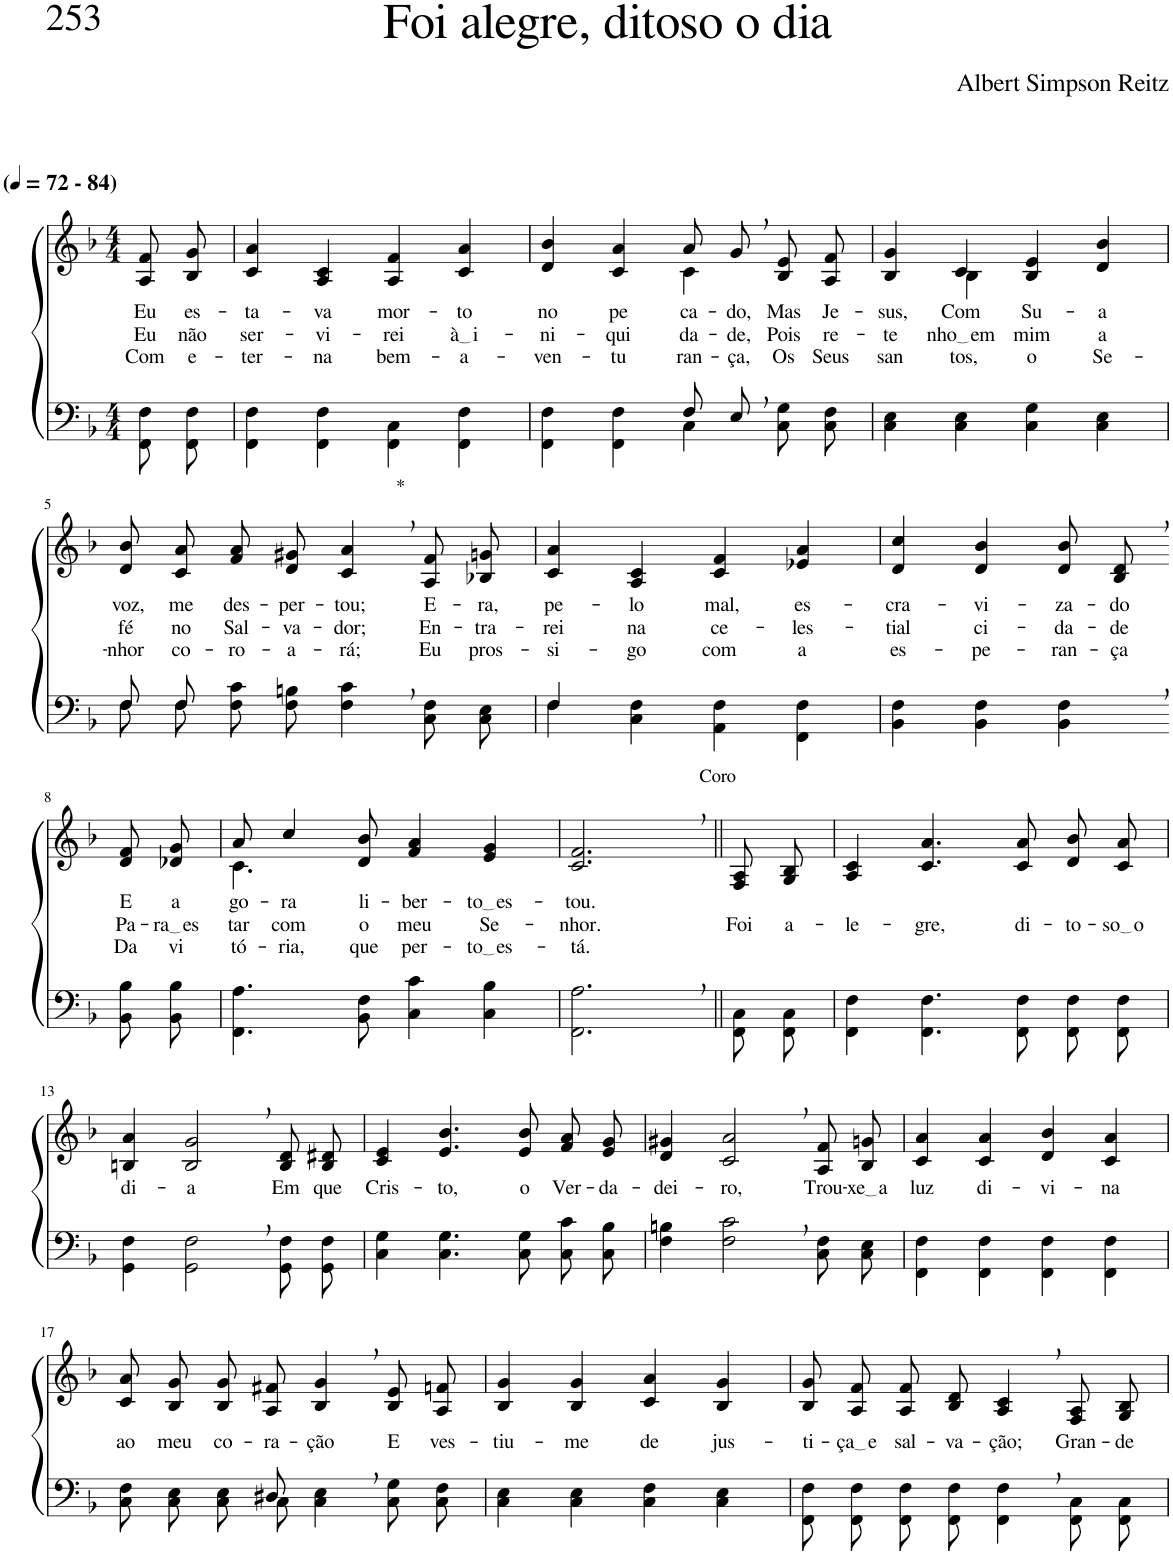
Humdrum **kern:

**kern	**kern	**text	**text	**text
*part2	*part1	*part1	*part1	*part1
*staff2	*staff1	*staff1	*staff1	*staff1
*I"Parte III e IV	*I"Parte I e II	*	*	*
*clefF4	*clefG2	*	*	*
*Trd-1c-2	*Trd-1c-2	*	*	*
*k[b-]	*k[b-]	*	*	*
*M4/4	*M4/4	*	*	*
*MM72	*MM72	*	*	*
=1	=1	=1	=1	=1
!	!LO:TX:a:B:t=(	!	!	!
!	!LO:TX:a:B:t=- 84)	!	!	!
!	!	!LO:LY:b	!LO:LY:b	!LO:LY:b
8FF/ 8F/L	8A/ 8f/L	Eu	Eu	Com
!	!	!LO:LY:b	!LO:LY:b	!LO:LY:b
8FF/ 8F/J	8B-/ 8g/J	es-	não	e-
=2	=2	=2	=2	=2
!	!	!LO:LY:b	!LO:LY:b	!LO:LY:b
4FF\ 4F\	4c/ 4a/	-ta-	ser-	-ter-
!	!	!LO:LY:b	!LO:LY:b	!LO:LY:b
4FF\ 4F\	4A/ 4c/	-va	-vi-	-na
!	!	!LO:LY:b	!LO:LY:b	!LO:LY:b
4FF\ 4C\	4A/ 4f/	mor-	-rei	bem-
!	!	!LO:LY:b	!LO:LY:b	!LO:LY:b
4FF\ 4F\	4c/ 4a/	-to	à i	-a-
=3	=3	=3	=3	=3
*^	*	*	*	*
!	!	!	!LO:LY:b	!LO:LY:b	!LO:LY:b
*	*	*^	*	*	*
2ryy	4FF\ 4F\	4d/ 4b-/	2ryy	no	-ni-	-ven-
!	!	!	!	!LO:LY:b	!LO:LY:b	!LO:LY:b
.	4FF\ 4F\	4c/ 4a/	.	pe-	-qui-	-tu-
!	!	!	!	!LO:LY:b	!LO:LY:b	!LO:LY:b
8F/L	4C\	8a/L	4c\	-ca-	-da-	-ran-
!	!	!	!	!LO:LY:b	!LO:LY:b	!LO:LY:b
8E,/J	.	8g,/J	.	-do,	-de,	-ça,
!	!	!	!	!LO:LY:b	!LO:LY:b	!LO:LY:b
4ryy	8C\ 8G\L	8B-/ 8e/L	4ryy	Mas	Pois	Os
!	!	!	!	!LO:LY:b	!LO:LY:b	!LO:LY:b
.	8C\ 8F\J	8A/ 8f/J	.	Je-	re-	Seus
=4	=4	=4	=4	=4	=4	=4
!	!	!	!	!LO:LY:b	!LO:LY:b	!LO:LY:b
*v	*v	*	*	*	*	*
4C\ 4E\	4B-/ 4g/	4ryy	-sus,	-te-	san-
!	!	!	!LO:LY:b	!LO:LY:b	!LO:LY:b
4C\ 4E\	4c/	4B-\	Com	nho em	-tos,
!	!	!	!LO:LY:b	!LO:LY:b	!LO:LY:b
4C\ 4G\	4B-/ 4e/	2ryy	Su-	-mim	o
!	!	!	!LO:LY:b	!LO:LY:b	!LO:LY:b
4C\ 4E\	4d/ 4b-/	.	-a	a	Se-
*	*v	*v	*	*	*
!!LO:LB:g=z
=5	=5	=5	=5	=5
*^	*	*	*	*
!	!	!	!LO:LY:b	!LO:LY:b	!LO:LY:b
8F\L	8F/L	8d/ 8b-/L	voz,	fé	-nhor
!	!	!	!LO:LY:b	!LO:LY:b	!LO:LY:b
8F\J	8F/J	8c/ 8a/J	me	no	co-
!	!	!	!LO:LY:b	!LO:LY:b	!LO:LY:b
8F\ 8c\L	2.ryy	8f/ 8a/L	des-	Sal-	-ro-
!	!	!	!LO:LY:b	!LO:LY:b	!LO:LY:b
8F\ 8Bn\J	.	8d/ 8g#X/J	-per-	-va-	-a-
!	!	!LO:TX:a:t=*	!	!	!
!	!	!	!LO:LY:b	!LO:LY:b	!LO:LY:b
4F\, 4c\,	.	4c/, 4a/,	-tou;	-dor;	-rá;
!	!	!	!LO:LY:b	!LO:LY:b	!LO:LY:b
8C\ 8F\L	.	8A/ 8f/L	E-	En-	Eu
!	!	!	!LO:LY:b	!LO:LY:b	!LO:LY:b
8C\ 8E\J	.	8B-X/ 8gn/J	-ra,	-tra-	pros-
=6	=6	=6	=6	=6	=6
!	!	!	!LO:LY:b	!LO:LY:b	!LO:LY:b
4F/	4F\	4c/ 4a/	pe-	-rei	-si-
!	!	!	!LO:LY:b	!LO:LY:b	!LO:LY:b
2.ryy	4C\ 4F\	4A/ 4c/	-lo	na	-go
!	!	!	!LO:LY:b	!LO:LY:b	!LO:LY:b
.	4AA\ 4F\	4c/ 4f/	mal,	ce-	com
!	!	!	!LO:LY:b	!LO:LY:b	!LO:LY:b
.	4FF\ 4F\	4e-X/ 4a/	es-	-les-	a
=7	=7	=7	=7	=7	=7
!	!	!	!LO:LY:b	!LO:LY:b	!LO:LY:b
*v	*v	*	*	*	*
4BB-\ 4F\	4d/ 4cc/	-cra-	-tial	es-
!	!	!LO:LY:b	!LO:LY:b	!LO:LY:b
4BB-\ 4F\	4d/ 4b-/	-vi-	ci-	-pe-
!	!	!LO:LY:b	!LO:LY:b	!LO:LY:b
4BB-\, 4F\,	8d/ 8b-/L	-za-	-da-	-ran-
!	!	!LO:LY:b	!LO:LY:b	!LO:LY:b
.	8B-,/ 8d,/J	-do	-de	-ça
!!LO:LB:g=z
=8-	=8-	=8-	=8-	=8-
!	!	!LO:LY:b	!LO:LY:b	!LO:LY:b
8BB-\ 8B-\L	8d/ 8f/L	E	Pa-	Da
!	!	!LO:LY:b	!LO:LY:b	!LO:LY:b
8BB-\ 8B-\J	8d-X/ 8g/J	a-	ra es	vi-
=9	=9	=9	=9	=9
*	*^	*	*	*
!	!	!	!LO:LY:b	!LO:LY:b	!LO:LY:b
4.FF\ 4.A\	8a/	4.c\	-go-	tar	-tó-
!	!	!	!LO:LY:b	!LO:LY:b	!LO:LY:b
.	4cc/	.	-ra	com	ria,
!	!	!	!LO:LY:b	!LO:LY:b	!LO:LY:b
8BB-\ 8F\	8d/ 8b-/	2ryy	li-	o	que
!	!	!	!LO:LY:b	!LO:LY:b	!LO:LY:b
4C\ 4c\	4f/ 4a/	.	-ber-	meu	per-
!	!	!	!LO:LY:b	!LO:LY:b	!LO:LY:b
4C\ 4B-\	4e/ 4g/	.	to es	Se-	to es
.	.	8ryy	.	.	.
=10	=10	=10	=10	=10	=10
!	!LO:TX:a:t=Coro	!	!	!	!
!	!	!	!LO:LY:b	!LO:LY:b	!LO:LY:b
*	*v	*v	*	*	*
2.FF\, 2.A\,	2.c/, 2.f/,	-tou.	-nhor.	-tá.
=11||	=11||	=11||	=11||	=11||
!	!	!	!LO:LY:b	!
8FF/ 8C/L	8F/ 8A/L	.	Foi	.
!	!	!	!LO:LY:b	!
8FF/ 8C/J	8G/ 8B-/J	.	a-	.
=12	=12	=12	=12	=12
!	!	!	!LO:LY:b	!
4FF\ 4F\	4A/ 4c/	.	-le-	.
!	!	!	!LO:LY:b	!
4.FF\ 4.F\	4.c/ 4.a/	.	-gre,	.
!	!	!	!LO:LY:b	!
8FF\ 8F\	8c/ 8a/	.	di-	.
!	!	!	!LO:LY:b	!
8FF/ 8F/L	8d/ 8b-/L	.	-to-	.
!	!	!	!LO:LY:b	!
8FF/ 8F/J	8c/ 8a/J	.	so o	.
!!LO:LB:g=z
=13	=13	=13	=13	=13
!	!	!LO:LY:b	!	!
4GG\ 4F\	4Bn/ 4a/	di-	.	.
!	!	!LO:LY:b	!	!
2GG\, 2F\,	2B/, 2g/,	-a	.	.
!	!	!LO:LY:b	!	!
8GG/ 8F/L	8B/ 8d/L	Em	.	.
!	!	!LO:LY:b	!	!
8GG/ 8F/J	8B/ 8d#X/J	que	.	.
=14	=14	=14	=14	=14
!	!	!LO:LY:b	!	!
4C\ 4G\	4c/ 4e/	Cris-	.	.
!	!	!LO:LY:b	!	!
4.C\ 4.G\	4.e/ 4.b-/	-to,	.	.
!	!	!LO:LY:b	!	!
8C\ 8G\	8e/ 8b-/	o	.	.
!	!	!LO:LY:b	!	!
8C\ 8c\L	8f/ 8a/L	Ver-	.	.
!	!	!LO:LY:b	!	!
8C\ 8B-\J	8e/ 8g/J	-da-	.	.
=15	=15	=15	=15	=15
!	!	!LO:LY:b	!	!
4F\ 4Bn\	4d/ 4g#X/	-dei-	.	.
!	!	!LO:LY:b	!	!
2F\, 2c\,	2c/, 2a/,	-ro,	.	.
!	!	!LO:LY:b	!	!
8C\ 8F\L	8A/ 8f/L	Trou-	.	.
!	!	!LO:LY:b	!	!
8C\ 8E\J	8B-/ 8gn/J	xe a	.	.
=16	=16	=16	=16	=16
!	!	!LO:LY:b	!	!
4FF\ 4F\	4c/ 4a/	luz	.	.
!	!	!LO:LY:b	!	!
4FF\ 4F\	4c/ 4a/	di-	.	.
!	!	!LO:LY:b	!	!
4FF\ 4F\	4d/ 4b-/	-vi-	.	.
!	!	!LO:LY:b	!	!
4FF\ 4F\	4c/ 4a/	-na	.	.
!!LO:LB:g=z
=17	=17	=17	=17	=17
*^	*	*	*	*
!	!	!	!LO:LY:b	!	!
8C\ 8F\L	4.ryy	8c/ 8a/L	ao	.	.
!	!	!	!LO:LY:b	!	!
8C\ 8E\J	.	8B-/ 8g/J	meu	.	.
!	!	!	!LO:LY:b	!	!
8C/ 8E/L	.	8B-/ 8g/L	co-	.	.
!	!	!	!LO:LY:b	!	!
8C/J	8D#X/	8A/ 8f#X/J	-ra-	.	.
!	!	!	!LO:LY:b	!	!
4C\, 4E\,	2ryy	4B-/, 4g/,	-ção	.	.
!	!	!	!LO:LY:b	!	!
8C\ 8G\L	.	8B-/ 8e/L	E	.	.
!	!	!	!LO:LY:b	!	!
8C\ 8F\J	.	8A/ 8fn/J	ves-	.	.
*v	*v	*	*	*	*
=18	=18	=18	=18	=18
!	!	!LO:LY:b	!	!
4C\ 4E\	4B-/ 4g/	-tiu-	.	.
!	!	!LO:LY:b	!	!
4C\ 4E\	4B-/ 4g/	-me	.	.
!	!	!LO:LY:b	!	!
4C\ 4F\	4c/ 4a/	de	.	.
!	!	!LO:LY:b	!	!
4C\ 4E\	4B-/ 4g/	jus-	.	.
=19	=19	=19	=19	=19
!	!	!LO:LY:b	!	!
8FF/ 8F/L	8B-/ 8g/L	-ti-	.	.
!	!	!LO:LY:b	!	!
8FF/ 8F/J	8A/ 8f/J	ça e	.	.
!	!	!LO:LY:b	!	!
8FF/ 8F/L	8A/ 8f/L	sal-	.	.
!	!	!LO:LY:b	!	!
8FF/ 8F/J	8B-/ 8d/J	-va-	.	.
!	!	!LO:LY:b	!	!
4FF\, 4F\,	4A/, 4c/,	-ção;	.	.
!	!	!LO:LY:b	!	!
8FF/ 8C/L	8F/ 8A/L	Gran-	.	.
!	!	!LO:LY:b	!	!
8FF/ 8C/J	8G/ 8B-/J	-de	.	.
=	=	=	=	=
*-	*-	*-	*-	*-
